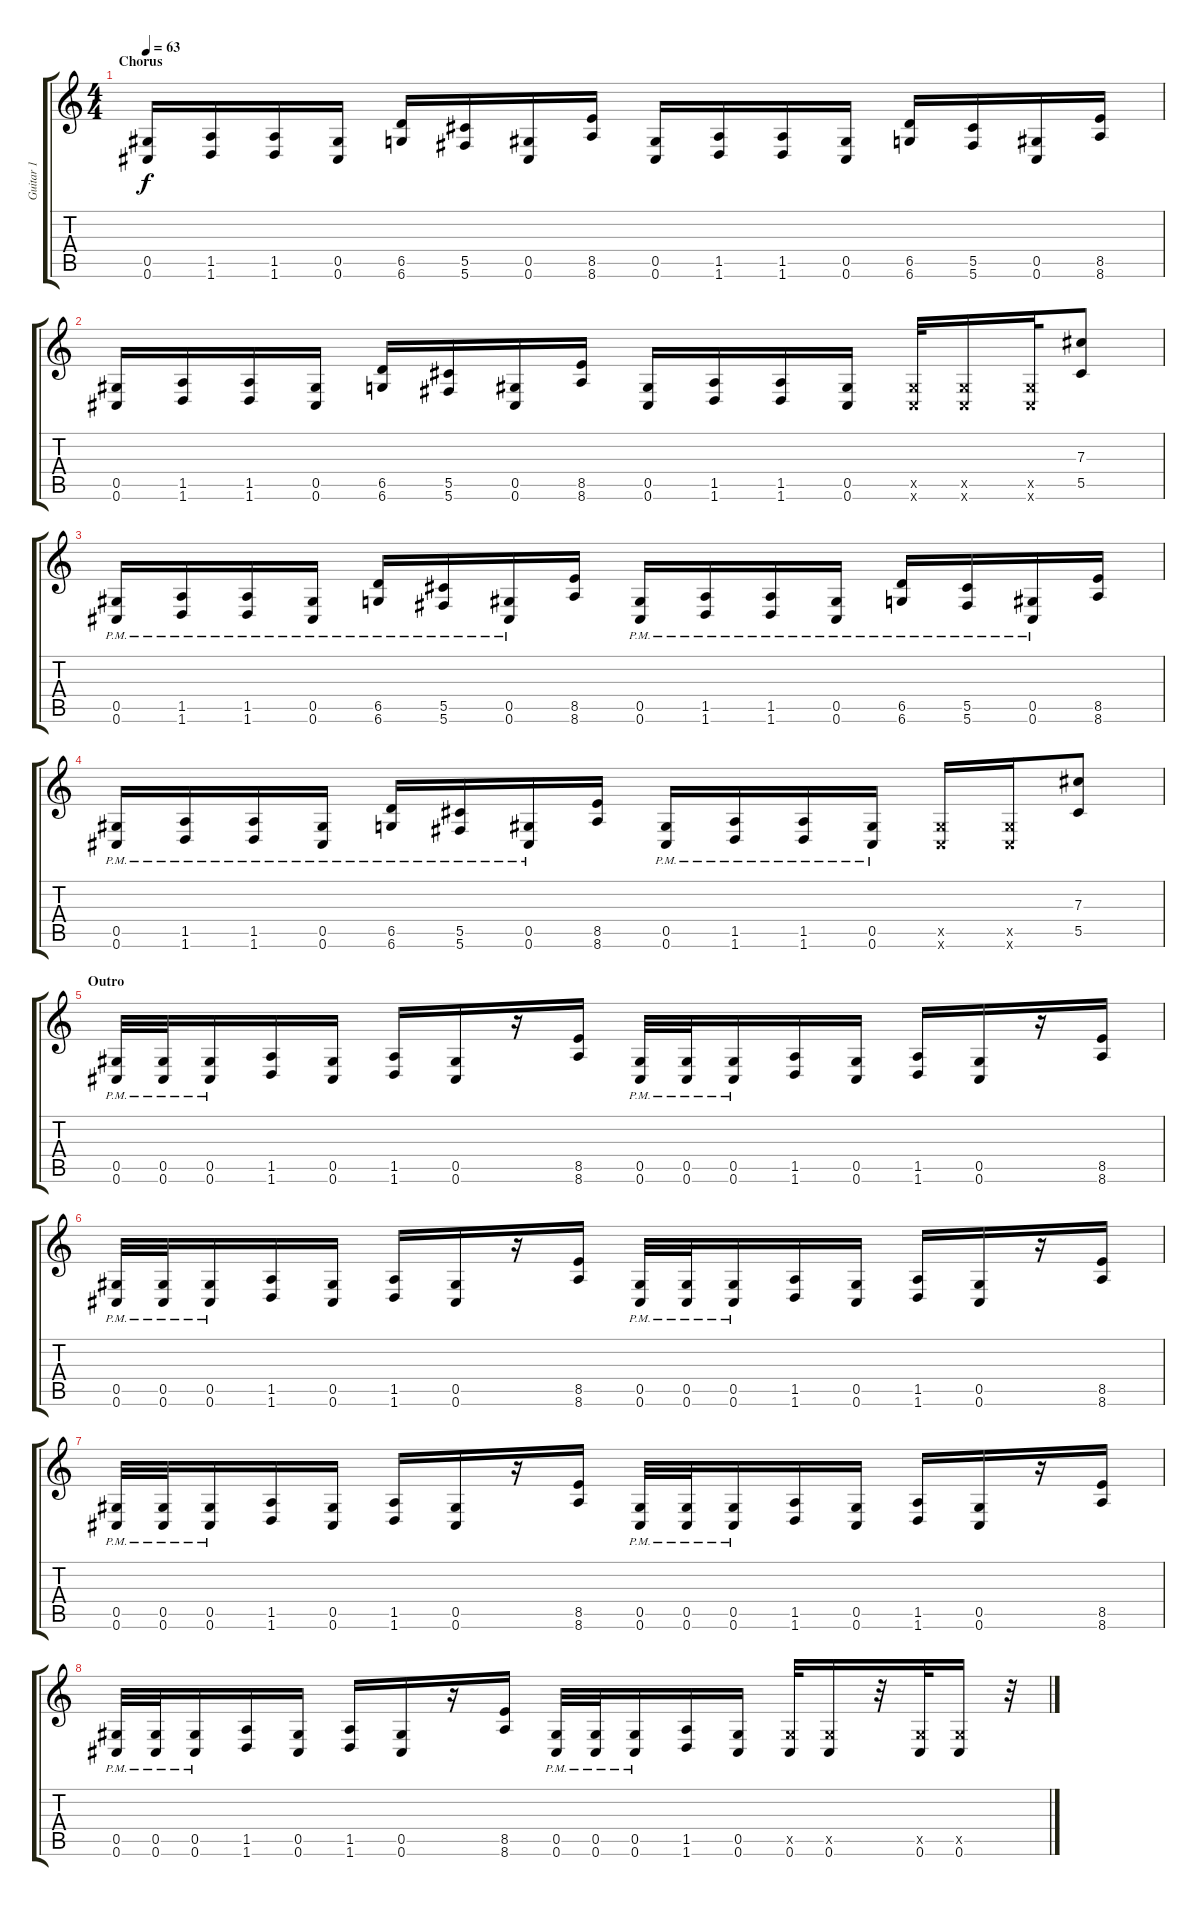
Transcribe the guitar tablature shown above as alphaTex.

\track ("Guitar 1" "Guitar 1") {instrument distortionguitar}
\staff {score tabs}
\tuning (Eb4 Bb3 Gb3 Db3 Ab2 Db2) {hide}
\ts (4 4)
\section ("" "Chorus")
\tempo 63
\clef g2
\ks c
(0.5 0.6).16{dy f instrument distortionguitar} (1.5 1.6).16 (1.5 1.6).16 (0.5 0.6).16 (6.5 6.6).16 (5.5 5.6).16 (0.5 0.6).16 (8.5 8.6).16 (0.5 0.6).16 (1.5 1.6).16 (1.5 1.6).16 (0.5 0.6).16 (6.5 6.6).16 (5.5 5.6).16 (0.5 0.6).16 (8.5 8.6).16 |
(0.5 0.6).16 (1.5 1.6).16 (1.5 1.6).16 (0.5 0.6).16 (6.5 6.6).16 (5.5 5.6).16 (0.5 0.6).16 (8.5 8.6).16 (0.5 0.6).16 (1.5 1.6).16 (1.5 1.6).16 (0.5 0.6).16 (0.5{x} 0.6{x}).32 (0.5{x} 0.6{x}).16 (0.5{x} 0.6{x}).32 (7.3 5.5).8 |
(0.5{pm} 0.6{pm}).16 (1.5{pm} 1.6{pm}).16 (1.5{pm} 1.6{pm}).16 (0.5{pm} 0.6{pm}).16 (6.5{pm} 6.6{pm}).16 (5.5{pm} 5.6{pm}).16 (0.5{pm} 0.6{pm}).16 (8.5 8.6).16 (0.5{pm} 0.6{pm}).16 (1.5{pm} 1.6{pm}).16 (1.5{pm} 1.6{pm}).16 (0.5{pm} 0.6{pm}).16 (6.5{pm} 6.6{pm}).16 (5.5{pm} 5.6{pm}).16 (0.5{pm} 0.6{pm}).16 (8.5 8.6).16 |
(0.5{pm} 0.6{pm}).16 (1.5{pm} 1.6{pm}).16 (1.5{pm} 1.6{pm}).16 (0.5{pm} 0.6{pm}).16 (6.5{pm} 6.6{pm}).16 (5.5{pm} 5.6{pm}).16 (0.5{pm} 0.6{pm}).16 (8.5 8.6).16 (0.5{pm} 0.6{pm}).16 (1.5{pm} 1.6{pm}).16 (1.5{pm} 1.6{pm}).16 (0.5{pm} 0.6{pm}).16 (0.5{x} 0.6{x}).16 (0.5{x} 0.6{x}).16 (7.3 5.5).8 |
\section ("" "Outro")
(0.5{pm} 0.6{pm}).32 (0.5{pm} 0.6{pm}).32 (0.5{pm} 0.6{pm}).16 (1.5 1.6).16 (0.5 0.6).16 (1.5 1.6).16 (0.5 0.6).16 r.16 (8.5 8.6).16 (0.5{pm} 0.6{pm}).32 (0.5{pm} 0.6{pm}).32 (0.5{pm} 0.6{pm}).16 (1.5 1.6).16 (0.5 0.6).16 (1.5 1.6).16 (0.5 0.6).16 r.16 (8.5 8.6).16 |
(0.5{pm} 0.6{pm}).32 (0.5{pm} 0.6{pm}).32 (0.5{pm} 0.6{pm}).16 (1.5 1.6).16 (0.5 0.6).16 (1.5 1.6).16 (0.5 0.6).16 r.16 (8.5 8.6).16 (0.5{pm} 0.6{pm}).32 (0.5{pm} 0.6{pm}).32 (0.5{pm} 0.6{pm}).16 (1.5 1.6).16 (0.5 0.6).16 (1.5 1.6).16 (0.5 0.6).16 r.16 (8.5 8.6).16 |
(0.5{pm} 0.6{pm}).32 (0.5{pm} 0.6{pm}).32 (0.5{pm} 0.6{pm}).16 (1.5 1.6).16 (0.5 0.6).16 (1.5 1.6).16 (0.5 0.6).16 r.16 (8.5 8.6).16 (0.5{pm} 0.6{pm}).32 (0.5{pm} 0.6{pm}).32 (0.5{pm} 0.6{pm}).16 (1.5 1.6).16 (0.5 0.6).16 (1.5 1.6).16 (0.5 0.6).16 r.16 (8.5 8.6).16 |
(0.5{pm} 0.6{pm}).32 (0.5{pm} 0.6{pm}).32 (0.5{pm} 0.6{pm}).16 (1.5 1.6).16 (0.5 0.6).16 (1.5 1.6).16 (0.5 0.6).16 r.16 (8.5 8.6).16 (0.5{pm} 0.6{pm}).32 (0.5{pm} 0.6{pm}).32 (0.5{pm} 0.6{pm}).16 (1.5 1.6).16 (0.5 0.6).16 (0.5{x} 0.6).32 (0.5{x} 0.6).16 r.32 (0.5{x} 0.6).32 (0.5{x} 0.6).16 r.32
